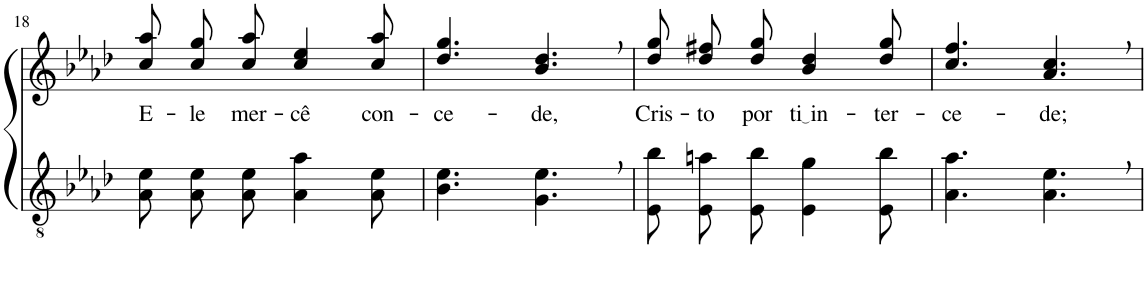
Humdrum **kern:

**kern	**kern	**text
*part2	*part1	*part1
*staff2	*staff1	*staff1
*I"Parte III e IV	*I"Parte I e II	*
!!LO:PB:g=z
*clefGv2	*clefG2	*
*Trd4c7	*Trd4c7	*
*k[b-e-a-d-]	*k[b-e-a-d-]	*
*M6/8	*M6/8	*
=18	=18	=18
!	!	!LO:LY:b
8A-\ 8e-\L	8cc\ 8aa-\L	E-
!	!	!LO:LY:b
8A-\ 8e-\	8cc\ 8gg\	-le
!	!	!LO:LY:b
8A-\ 8e-\J	8cc\ 8aa-\J	mer-
!	!	!LO:LY:b
4A-\ 4a-\	4cc/ 4ee-/	-cê
!	!	!LO:LY:b
8A-\ 8e-\	8cc/ 8aa-/	con-
=19	=19	=19
!	!	!LO:LY:b
4.B-\ 4.e-\	4.dd-/ 4.gg/	-ce-
!	!	!LO:LY:b
4.G\, 4.e-\,	4.b-/, 4.dd-/,	-de,
=20	=20	=20
!	!	!LO:LY:b
8E-\ 8b-\L	8dd-\ 8gg\L	Cris-
!	!	!LO:LY:b
8E-\ 8an\	8dd-\ 8ff#X\	-to
!	!	!LO:LY:b
8E-\ 8b-\J	8dd-\ 8gg\J	por
!	!	!LO:LY:b
4E-\ 4g\	4b-/ 4dd-/	ti in
!	!	!LO:LY:b
8E-\ 8b-\	8dd-/ 8gg/	-ter-
=21	=21	=21
!	!	!LO:LY:b
4.A-\ 4.a-\	4.cc/ 4.ff/	-ce-
!	!	!LO:LY:b
4.A-\, 4.e-\,	4.a-/, 4.cc/,	-de;
=	=	=
*-	*-	*-
